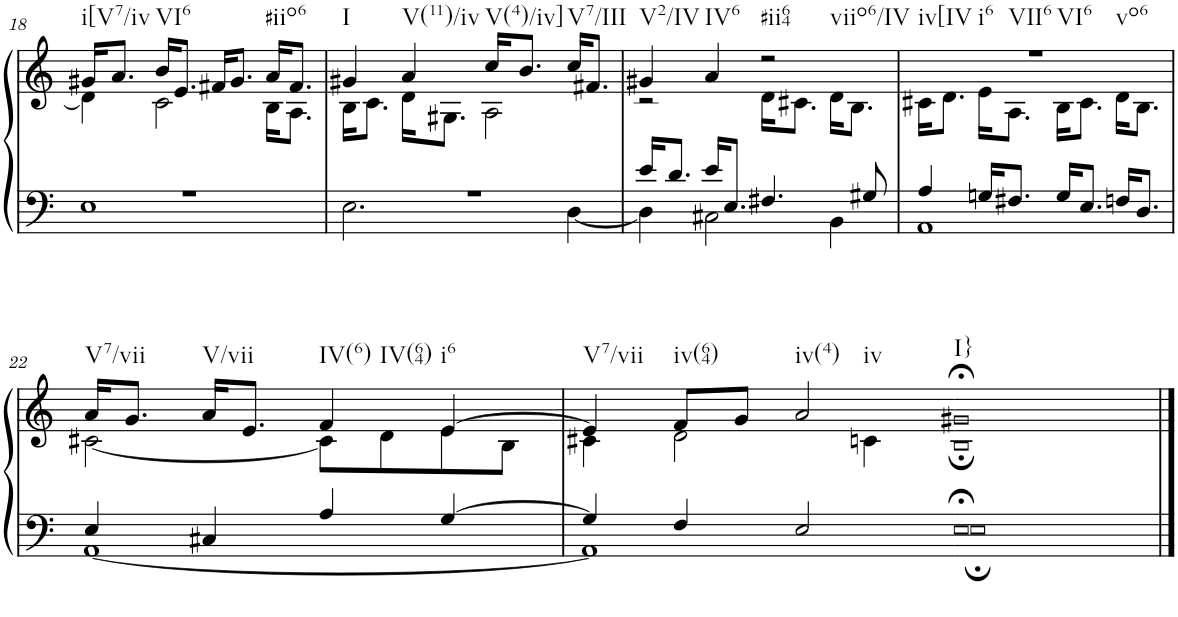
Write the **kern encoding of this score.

**kern	**kern
*part1	*part1
*staff2	*staff1
*I"Organ	*
*I'Org.	*
!!LO:PB:g=z
*clefF4	*clefG2
*k[]	*k[]
*M4/4	*M4/4
=18	=18
*^	*^
!	!	!LO:TX:b:t=i[V7/iv	!
1r	1E	16g#X/KL	4d\]
.	.	8.a/J	.
!	!	!LO:TX:b:t=VI6	!
.	.	16b/KL	2c\
.	.	8.e/J	.
.	.	16f#X/KL	.
.	.	8.g#/J	.
!	!	!LO:TX:b:t=#iio6	!
.	.	16a/KL	16B\KL
.	.	8.f#/J	8.A\J
=19	=19	=19	=19
!	!	!LO:TX:b:t=I	!
1r	2.E\	4g#X/	16B\KL
.	.	.	8.c\J
!	!	!LO:TX:b:t=V(11)/iv	!
.	.	4a/	16d\KL
.	.	.	8.G#X\J
!	!	!LO:TX:b:t=V(4)/iv]	!
.	.	16cc/KL	2A\
.	.	8.b/J	.
!	!	!LO:TX:b:t=V7/III	!
.	[4D\	16cc/KL	.
.	.	8.f#X/J	.
=20	=20	=20	=20
!	!	!LO:TX:b:t=V2/IV	!
16e/KL	4D\]	4g#X/	2r
8.d/J	.	.	.
!	!	!LO:TX:b:t=IV6	!
16e/KL	2C#X\	4a/	.
8.E/J	.	.	.
!	!	!LO:TX:b:t=#ii64	!
!	!	!LO:TX:b:t=viio6/IV	!
4.F#X/	.	2r	16d\KL
.	.	.	8.c#X\J
.	4BB\	.	16d\KL
.	.	.	8.B\J
8G#X/	.	.	.
=21	=21	=21	=21
!	!	!LO:TX:b:t=iv[IV	!
!	!	!LO:TX:b:t=i6	!
!	!	!LO:TX:b:t=VII6	!
!	!	!LO:TX:b:t=VI6	!
!	!	!LO:TX:b:t=vo6	!
4A/	1AA	1r	16c#X\KL
.	.	.	8.d\J
16Gn/KL	.	.	16e\KL
8.F#X/J	.	.	8.A\J
16G/KL	.	.	16B\KL
8.E/J	.	.	8.c#\J
16Fn/KL	.	.	16d\KL
8.D/J	.	.	8.B\J
!!LO:LB:g=z	!!
=22	=22	=22	=22
!	!	!LO:TX:b:t=V7/vii	!
4E/	[1AA	16a/KL	[2c#X\
.	.	8.g/J	.
!	!	!LO:TX:b:t=V/vii	!
4C#X/	.	16a/KL	.
.	.	8.e/J	.
!	!	!LO:TX:b:t=IV(6)	!
!	!	!LO:TX:b:t=IV(64)	!
4A/	.	4f/	8c#\L]
.	.	.	8d\
!	!	!LO:TX:b:t=i6	!
[4G/	.	[4e/	8e\
.	.	.	8B\J
=23	=23	=23	=23
!	!	!LO:TX:b:t=V7/vii	!
4G/]	1AA]	4e/]	4c#X\
!	!	!LO:TX:b:t=iv(64)	!
4F/	.	8f/L	2d\
.	.	8g/J	.
!	!	!LO:TX:b:t=iv(4)	!
!	!	!LO:TX:b:t=iv	!
2E/	.	2a/	.
.	.	.	4cn\
=24-	=24-	=24-	=24-
!	!	!LO:TX:b:t=I}	!
1E;<	1E;	1g#X;<	1B;
*v	*v	*	*
*	*v	*v
==	==
*-	*-
